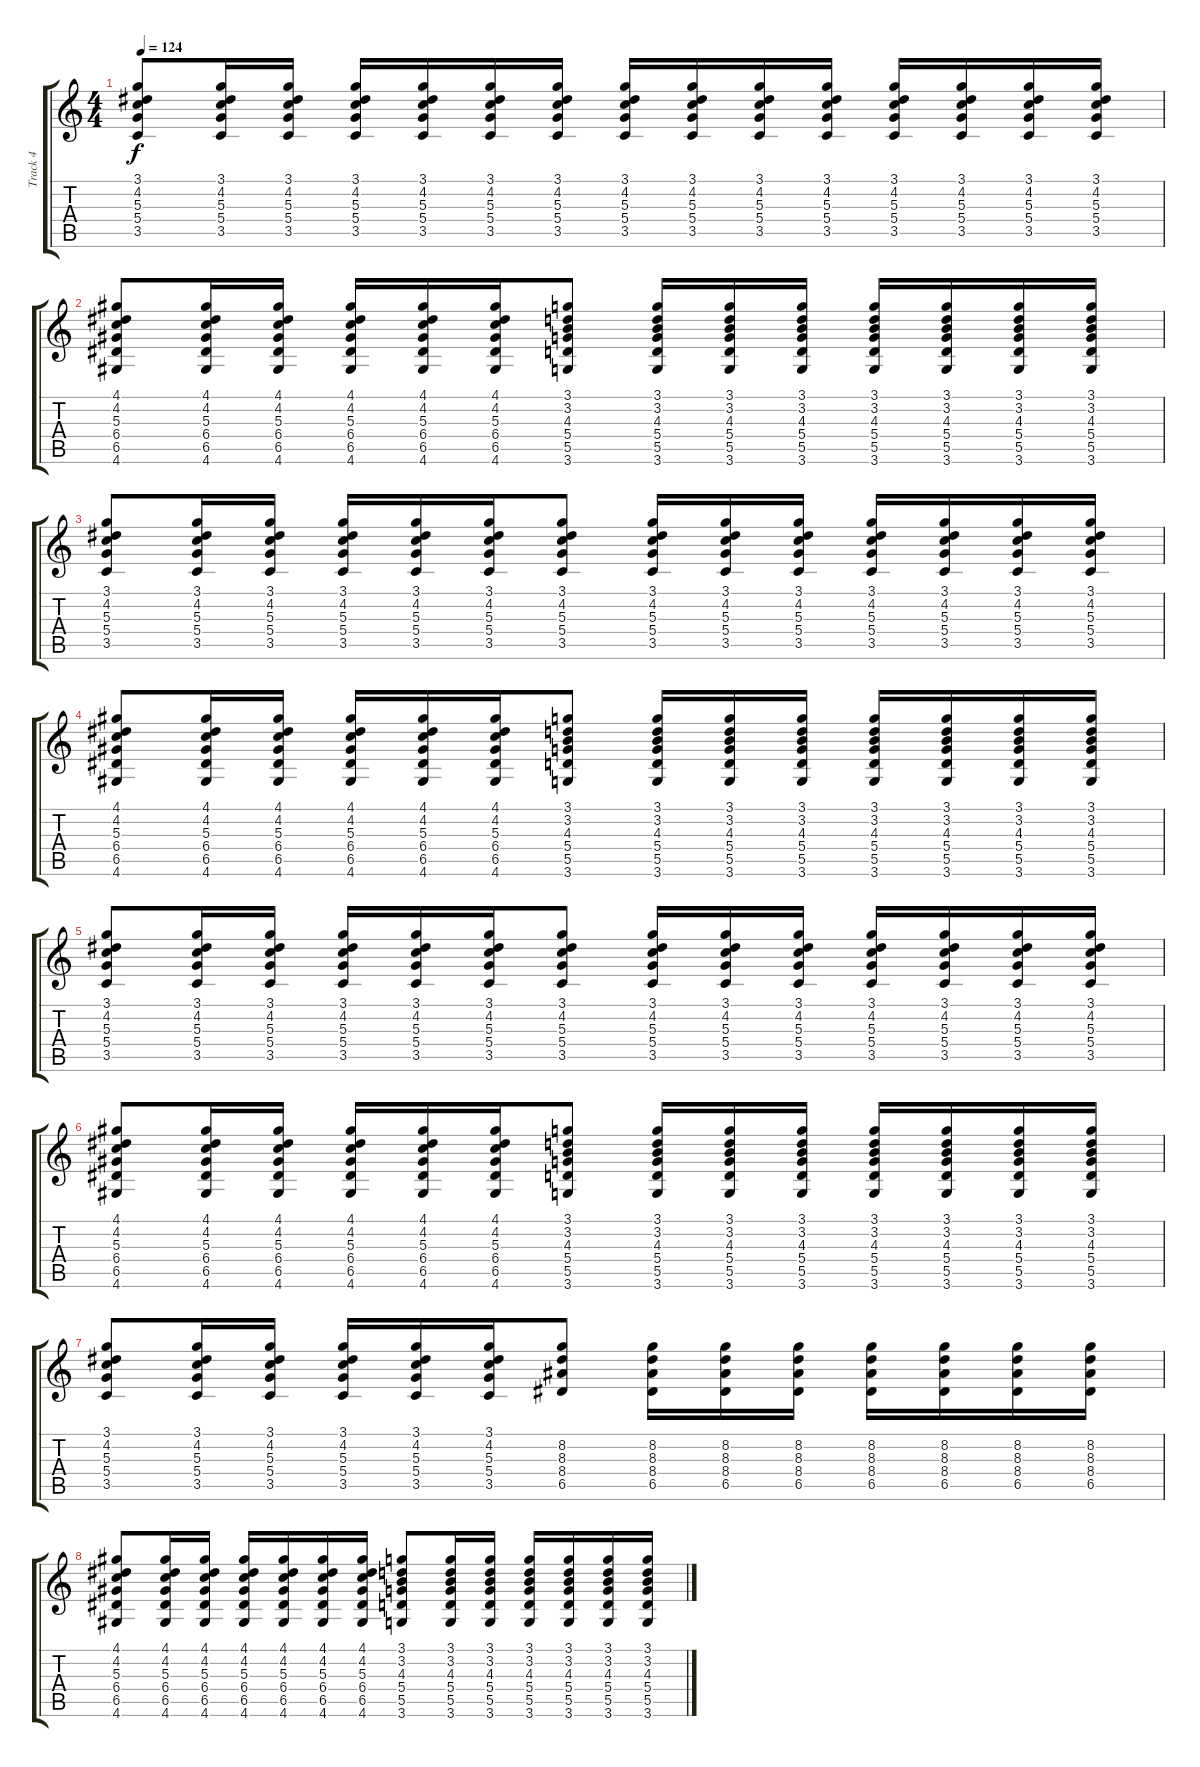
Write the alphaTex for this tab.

\track ("Track 4" "Track 4") {instrument overdrivenguitar}
\staff {score tabs}
\tuning (E4 B3 G3 D3 A2 E2) {hide}
\ts (4 4)
\tempo 124
\clef g2
\ks c
(3.1 4.2 5.3 5.4 3.5).8{dy f} (3.1 4.2 5.3 5.4 3.5).16 (3.1 4.2 5.3 5.4 3.5).16 (3.1 4.2 5.3 5.4 3.5).16 (3.1 4.2 5.3 5.4 3.5).16 (3.1 4.2 5.3 5.4 3.5).16 (3.1 4.2 5.3 5.4 3.5).16 (3.1 4.2 5.3 5.4 3.5).16 (3.1 4.2 5.3 5.4 3.5).16 (3.1 4.2 5.3 5.4 3.5).16 (3.1 4.2 5.3 5.4 3.5).16 (3.1 4.2 5.3 5.4 3.5).16 (3.1 4.2 5.3 5.4 3.5).16 (3.1 4.2 5.3 5.4 3.5).16 (3.1 4.2 5.3 5.4 3.5).16 |
(4.1 4.2 5.3 6.4 6.5 4.6).8 (4.1 4.2 5.3 6.4 6.5 4.6).16 (4.1 4.2 5.3 6.4 6.5 4.6).16 (4.1 4.2 5.3 6.4 6.5 4.6).16 (4.1 4.2 5.3 6.4 6.5 4.6).16 (4.1 4.2 5.3 6.4 6.5 4.6).16 (3.1 3.2 4.3 5.4 5.5 3.6).8 (3.1 3.2 4.3 5.4 5.5 3.6).16 (3.1 3.2 4.3 5.4 5.5 3.6).16 (3.1 3.2 4.3 5.4 5.5 3.6).16 (3.1 3.2 4.3 5.4 5.5 3.6).16 (3.1 3.2 4.3 5.4 5.5 3.6).16 (3.1 3.2 4.3 5.4 5.5 3.6).16 (3.1 3.2 4.3 5.4 5.5 3.6).16 |
(3.1 4.2 5.3 5.4 3.5).8 (3.1 4.2 5.3 5.4 3.5).16 (3.1 4.2 5.3 5.4 3.5).16 (3.1 4.2 5.3 5.4 3.5).16 (3.1 4.2 5.3 5.4 3.5).16 (3.1 4.2 5.3 5.4 3.5).16 (3.1 4.2 5.3 5.4 3.5).8 (3.1 4.2 5.3 5.4 3.5).16 (3.1 4.2 5.3 5.4 3.5).16 (3.1 4.2 5.3 5.4 3.5).16 (3.1 4.2 5.3 5.4 3.5).16 (3.1 4.2 5.3 5.4 3.5).16 (3.1 4.2 5.3 5.4 3.5).16 (3.1 4.2 5.3 5.4 3.5).16 |
(4.1 4.2 5.3 6.4 6.5 4.6).8 (4.1 4.2 5.3 6.4 6.5 4.6).16 (4.1 4.2 5.3 6.4 6.5 4.6).16 (4.1 4.2 5.3 6.4 6.5 4.6).16 (4.1 4.2 5.3 6.4 6.5 4.6).16 (4.1 4.2 5.3 6.4 6.5 4.6).16 (3.1 3.2 4.3 5.4 5.5 3.6).8 (3.1 3.2 4.3 5.4 5.5 3.6).16 (3.1 3.2 4.3 5.4 5.5 3.6).16 (3.1 3.2 4.3 5.4 5.5 3.6).16 (3.1 3.2 4.3 5.4 5.5 3.6).16 (3.1 3.2 4.3 5.4 5.5 3.6).16 (3.1 3.2 4.3 5.4 5.5 3.6).16 (3.1 3.2 4.3 5.4 5.5 3.6).16 |
(3.1 4.2 5.3 5.4 3.5).8 (3.1 4.2 5.3 5.4 3.5).16 (3.1 4.2 5.3 5.4 3.5).16 (3.1 4.2 5.3 5.4 3.5).16 (3.1 4.2 5.3 5.4 3.5).16 (3.1 4.2 5.3 5.4 3.5).16 (3.1 4.2 5.3 5.4 3.5).8 (3.1 4.2 5.3 5.4 3.5).16 (3.1 4.2 5.3 5.4 3.5).16 (3.1 4.2 5.3 5.4 3.5).16 (3.1 4.2 5.3 5.4 3.5).16 (3.1 4.2 5.3 5.4 3.5).16 (3.1 4.2 5.3 5.4 3.5).16 (3.1 4.2 5.3 5.4 3.5).16 |
(4.1 4.2 5.3 6.4 6.5 4.6).8 (4.1 4.2 5.3 6.4 6.5 4.6).16 (4.1 4.2 5.3 6.4 6.5 4.6).16 (4.1 4.2 5.3 6.4 6.5 4.6).16 (4.1 4.2 5.3 6.4 6.5 4.6).16 (4.1 4.2 5.3 6.4 6.5 4.6).16 (3.1 3.2 4.3 5.4 5.5 3.6).8 (3.1 3.2 4.3 5.4 5.5 3.6).16 (3.1 3.2 4.3 5.4 5.5 3.6).16 (3.1 3.2 4.3 5.4 5.5 3.6).16 (3.1 3.2 4.3 5.4 5.5 3.6).16 (3.1 3.2 4.3 5.4 5.5 3.6).16 (3.1 3.2 4.3 5.4 5.5 3.6).16 (3.1 3.2 4.3 5.4 5.5 3.6).16 |
(3.1 4.2 5.3 5.4 3.5).8 (3.1 4.2 5.3 5.4 3.5).16 (3.1 4.2 5.3 5.4 3.5).16 (3.1 4.2 5.3 5.4 3.5).16 (3.1 4.2 5.3 5.4 3.5).16 (3.1 4.2 5.3 5.4 3.5).16 (8.2 8.3 8.4 6.5).8 (8.2 8.3 8.4 6.5).16 (8.2 8.3 8.4 6.5).16 (8.2 8.3 8.4 6.5).16 (8.2 8.3 8.4 6.5).16 (8.2 8.3 8.4 6.5).16 (8.2 8.3 8.4 6.5).16 (8.2 8.3 8.4 6.5).16 |
(4.1 4.2 5.3 6.4 6.5 4.6).8 (4.1 4.2 5.3 6.4 6.5 4.6).16 (4.1 4.2 5.3 6.4 6.5 4.6).16 (4.1 4.2 5.3 6.4 6.5 4.6).16 (4.1 4.2 5.3 6.4 6.5 4.6).16 (4.1 4.2 5.3 6.4 6.5 4.6).16 (4.1 4.2 5.3 6.4 6.5 4.6).16 (3.1 3.2 4.3 5.4 5.5 3.6).8 (3.1 3.2 4.3 5.4 5.5 3.6).16 (3.1 3.2 4.3 5.4 5.5 3.6).16 (3.1 3.2 4.3 5.4 5.5 3.6).16 (3.1 3.2 4.3 5.4 5.5 3.6).16 (3.1 3.2 4.3 5.4 5.5 3.6).16 (3.1 3.2 4.3 5.4 5.5 3.6).16
